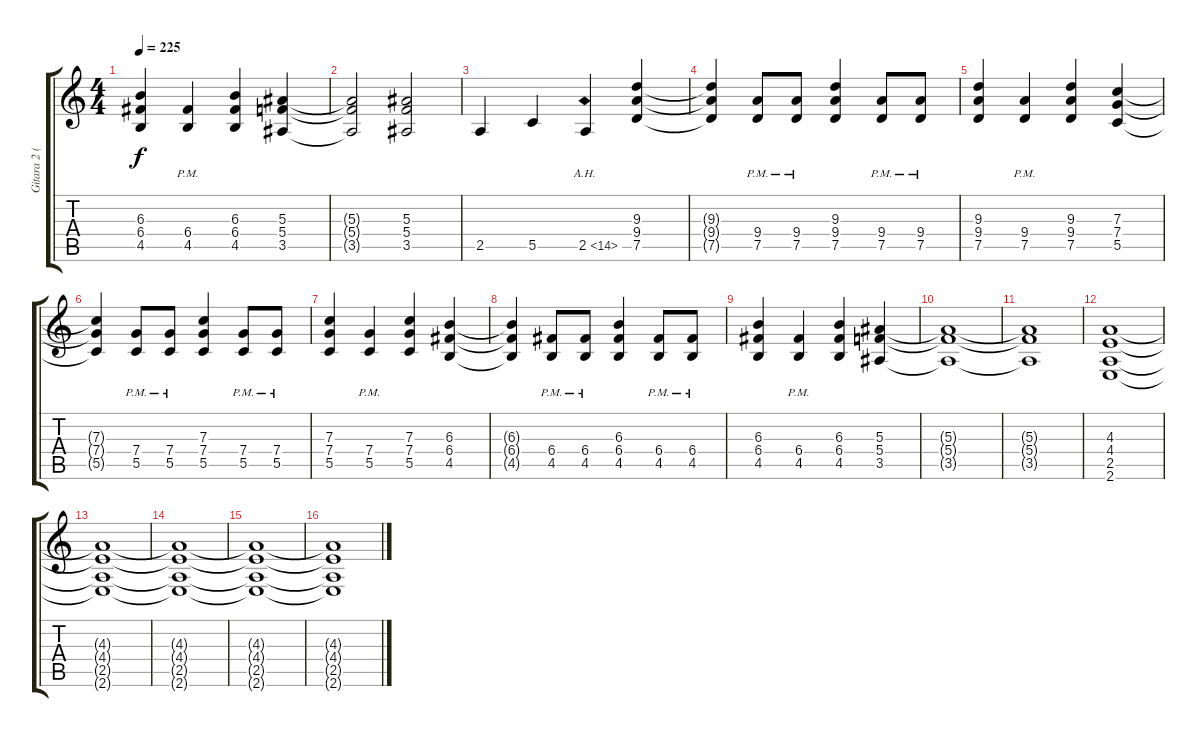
\track ("Gitara 2 (karpiu)" "Gitara 2 (") {instrument distortionguitar}
\staff {score tabs}
\tuning (D4 A3 F3 C3 G2 D2) {hide}
\ts (4 4)
\tempo 225
\clef g2
\ks c
(6.3 6.4 4.5).4{dy f} (6.4{pm} 4.5{pm}).4 (6.3 6.4 4.5).4 (5.3 5.4 3.5).4 |
(5.3{t} 5.4{t} 3.5{t}).2 (5.3 5.4 3.5).2 |
2.5.4 5.5.4 2.5{ah 12}.4 (9.3 9.4 7.5).4 |
(9.3{t} 9.4{t} 7.5{t}).4 (9.4{pm} 7.5{pm}).8 (9.4{pm} 7.5{pm}).8 (9.3 9.4 7.5).4 (9.4{pm} 7.5{pm}).8 (9.4{pm} 7.5{pm}).8 |
(9.3 9.4 7.5).4 (9.4{pm} 7.5{pm}).4 (9.3 9.4 7.5).4 (7.3 7.4 5.5).4 |
(7.3{t} 7.4{t} 5.5{t}).4 (7.4{pm} 5.5{pm}).8 (7.4{pm} 5.5{pm}).8 (7.3 7.4 5.5).4 (7.4{pm} 5.5{pm}).8 (7.4{pm} 5.5{pm}).8 |
(7.3 7.4 5.5).4 (7.4{pm} 5.5{pm}).4 (7.3 7.4 5.5).4 (6.3 6.4 4.5).4 |
(6.3{t} 6.4{t} 4.5{t}).4 (6.4{pm} 4.5{pm}).8 (6.4{pm} 4.5{pm}).8 (6.3 6.4 4.5).4 (6.4{pm} 4.5{pm}).8 (6.4{pm} 4.5{pm}).8 |
(6.3 6.4 4.5).4 (6.4{pm} 4.5{pm}).4 (6.3 6.4 4.5).4 (5.3 5.4 3.5).4 |
(5.3{t} 5.4{t} 3.5{t}).1 |
(5.3{t} 5.4{t} 3.5{t}).1 |
(4.3 4.4 2.5 2.6).1 |
(4.3{t} 4.4{t} 2.5{t} 2.6{t}).1 |
(4.3{t} 4.4{t} 2.5{t} 2.6{t}).1 |
(4.3{t} 4.4{t} 2.5{t} 2.6{t}).1 |
(4.3{t} 4.4{t} 2.5{t} 2.6{t}).1
